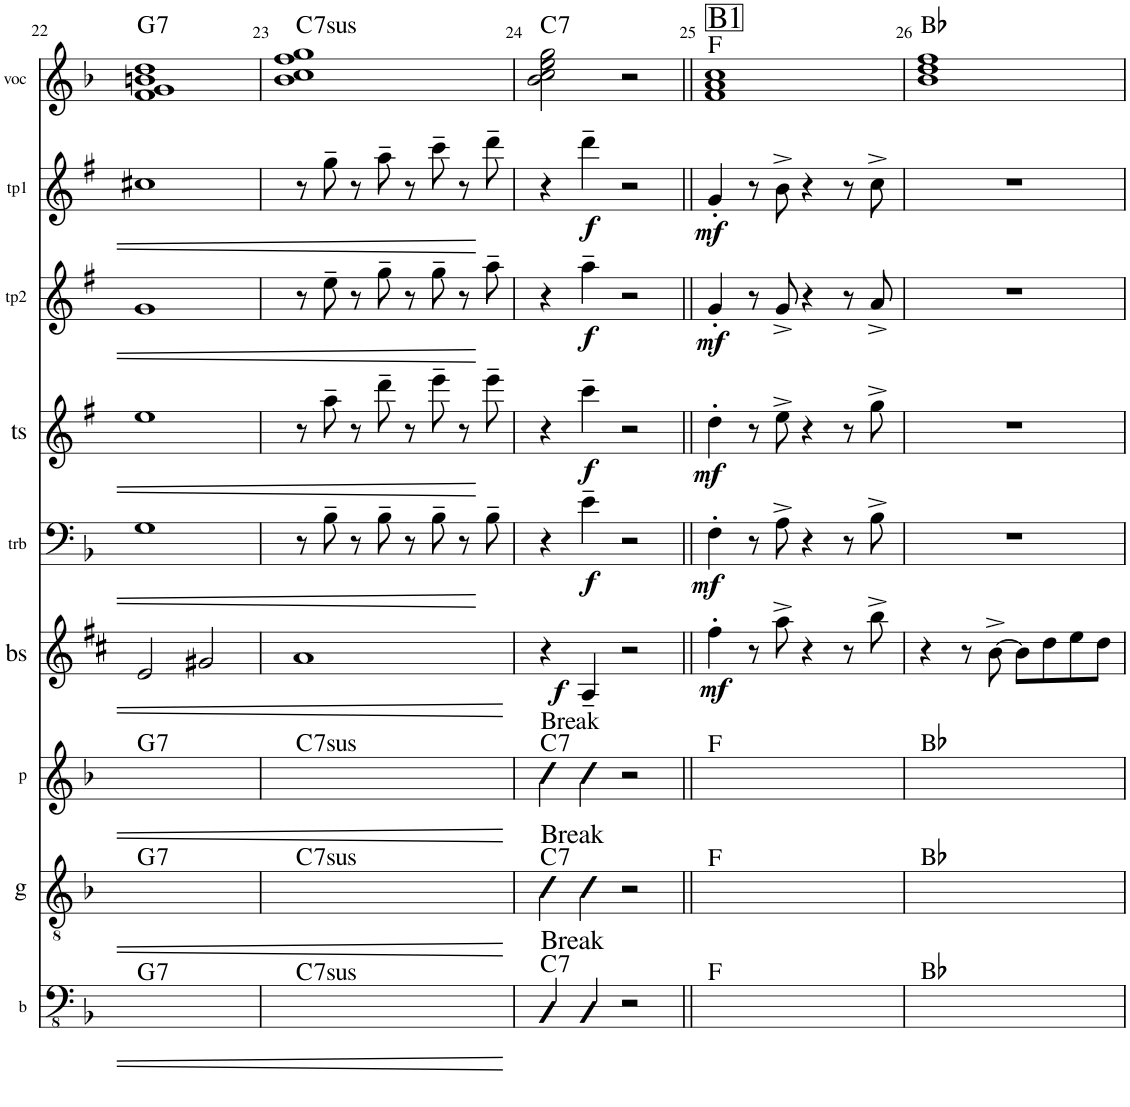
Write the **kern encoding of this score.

**kern	**harte	**kern	**harte	**kern	**harte	**kern	**dynam	**kern	**dynam	**kern	**dynam	**kern	**dynam	**kern	**dynam	**kern	**harte
*part9	*part9	*part8	*part8	*part7	*part7	*part6	*part6	*part5	*part5	*part4	*part4	*part3	*part3	*part2	*part2	*part1	*part1
*staff9	*	*staff8	*	*staff7	*	*staff6	*staff6	*staff5	*staff5	*staff4	*staff4	*staff3	*staff3	*staff2	*staff2	*staff1	*
*I"b	*	*I"g	*	*I"p	*	*I"bs	*	*I"trb	*	*I"ts	*	*I"tp2	*	*I"tp1	*	*I"voc	*
*I'b	*	*I'g	*	*I'p	*	*I'bs	*	*I'trb	*	*I'ts	*	*I'tp2	*	*I'tp1	*	*I'voc	*
!!LO:PB:g=z
*clefFv4	*	*clefGv2	*	*clefG2	*	*clefG2	*	*clefF4	*	*clefG2	*	*clefG2	*	*clefG2	*	*clefG2	*
*	*	*	*	*	*	*Trd12c21	*	*	*	*Trd8c14	*	*Trd1c2	*	*Trd1c2	*	*Trd4c7	*
*k[b-]	*	*k[b-]	*	*k[b-]	*	*k[f#c#]	*	*k[b-]	*	*k[f#]	*	*k[f#]	*	*k[f#]	*	*k[b-]	*
*M4/4	*	*M4/4	*	*M4/4	*	*M4/4	*	*M4/4	*	*M4/4	*	*M4/4	*	*M4/4	*	*M4/4	*
=22	=22	=22	=22	=22	=22	=22	=22	=22	=22	=22	=22	=22	=22	=22	=22	=22	=22
!	!LO:H:kt=7	!	!LO:H:kt=7	!	!LO:H:kt=7	!	!	!	!	!	!	!	!	!	!	!	!LO:H:kt=7
1ryy	G:7	1ryy	G:7	1ryy	G:7	2e/	.	1G	.	1ee	.	1g	.	1cc#X	.	1f 1g 1bn 1dd	G:7
.	.	.	.	.	.	2g#X/	.	.	.	.	.	.	.	.	.	.	.
=23	=23	=23	=23	=23	=23	=23	=23	=23	=23	=23	=23	=23	=23	=23	=23	=23	=23
!	!LO:H:kt=7sus	!	!LO:H:kt=7sus	!	!LO:H:kt=7sus	!	!	!	!	!	!	!	!	!	!	!	!LO:H:kt=7sus
1ryy	C:sus4(7)	1ryy	C:sus4(7)	1ryy	C:sus4(7)	1a	.	8r	.	8r	.	8r	.	8r	.	1b- 1cc 1ff 1gg	C:sus4(7)
.	.	.	.	.	.	.	.	8B-~\	.	8aa~\	.	8ee~\	.	8gg~\	.	.	.
.	.	.	.	.	.	.	.	8r	.	8r	.	8r	.	8r	.	.	.
.	.	.	.	.	.	.	.	8B-~\	.	8ddd~\	.	8gg~\	.	8aa~\	.	.	.
.	.	.	.	.	.	.	.	8r	.	8r	.	8r	.	8r	.	.	.
.	.	.	.	.	.	.	.	8B-~\	.	8eee~\	.	8gg~\	.	8ccc~\	.	.	.
.	.	.	.	.	.	.	.	8r	.	8r	.	8r	.	8r	.	.	.
.	.	.	.	.	.	.	.	8B-~\	.	8eee~\	.	8aa~\	.	8ddd~\	.	.	.
=24	=24	=24	=24	=24	=24	=24	=24	=24	=24	=24	=24	=24	=24	=24	=24	=24	=24
!	!	!	!	!LO:TX:a:t=Break	!	!	!	!	!	!	!	!	!	!	!	!	!
!	!	!LO:TX:a:t=Break	!	!	!	!	!	!	!	!	!	!	!	!	!	!	!
!LO:TX:a:t=Break	!LO:H:kt=7	!	!LO:H:kt=7	!	!LO:H:kt=7	!	!	!	!	!	!	!	!	!	!	!	!LO:H:kt=7
4CC/	C:7	4c\	C:7	4cc\	C:7	4r	.	4r	.	4r	.	4r	.	4r	.	2b-\ 2cc\ 2ee\ 2gg\	C:7
!	!	!	!	!	!	!	!LO:DY:b	!	!LO:DY:b	!	!LO:DY:b	!	!LO:DY:b	!	!LO:DY:b	!	!
4CC/	.	4c\	.	4cc\	.	4A~/	f	4e~\	f	4ccc~\	f	4aa~\	f	4ddd~\	f	.	.
2r	.	2r	.	2r	.	2r	.	2r	.	2r	.	2r	.	2r	.	2r	.
=25||	=25||	=25||	=25||	=25||	=25||	=25||	=25||	=25||	=25||	=25||	=25||	=25||	=25||	=25||	=25||	=25||	=25||
!	!	!	!	!	!	!	!	!	!	!	!	!	!	!	!	!LO:TX:a:t=B1	!
!	!	!	!	!	!	!	!LO:DY:b	!	!LO:DY:b	!	!LO:DY:b	!	!LO:DY:b	!	!LO:DY:b	!	!
1ryy	F:maj	1ryy	F:maj	1ryy	F:maj	4ff#'\	mf	4F'\	mf	4dd'\	mf	4g'/	mf	4g'/	mf	1f 1a 1cc	F:maj
.	.	.	.	.	.	8r	.	8r	.	8r	.	8r	.	8r	.	.	.
.	.	.	.	.	.	8aa^\	.	8A^\	.	8ee^\	.	8g^/	.	8b^\	.	.	.
.	.	.	.	.	.	4r	.	4r	.	4r	.	4r	.	4r	.	.	.
.	.	.	.	.	.	8r	.	8r	.	8r	.	8r	.	8r	.	.	.
.	.	.	.	.	.	8bb^\	.	8B-^\	.	8gg^\	.	8a^/	.	8cc^\	.	.	.
=26	=26	=26	=26	=26	=26	=26	=26	=26	=26	=26	=26	=26	=26	=26	=26	=26	=26
1ryy	Bb:maj	1ryy	Bb:maj	1ryy	Bb:maj	4r	.	1r	.	1r	.	1r	.	1r	.	1b- 1dd 1ff	Bb:maj
.	.	.	.	.	.	8r	.	.	.	.	.	.	.	.	.	.	.
.	.	.	.	.	.	[8b^\	.	.	.	.	.	.	.	.	.	.	.
.	.	.	.	.	.	8b\L]	.	.	.	.	.	.	.	.	.	.	.
.	.	.	.	.	.	8dd\	.	.	.	.	.	.	.	.	.	.	.
.	.	.	.	.	.	8ee\	.	.	.	.	.	.	.	.	.	.	.
.	.	.	.	.	.	8dd\J	.	.	.	.	.	.	.	.	.	.	.
=	=	=	=	=	=	=	=	=	=	=	=	=	=	=	=	=	=
*-	*-	*-	*-	*-	*-	*-	*-	*-	*-	*-	*-	*-	*-	*-	*-	*-	*-
